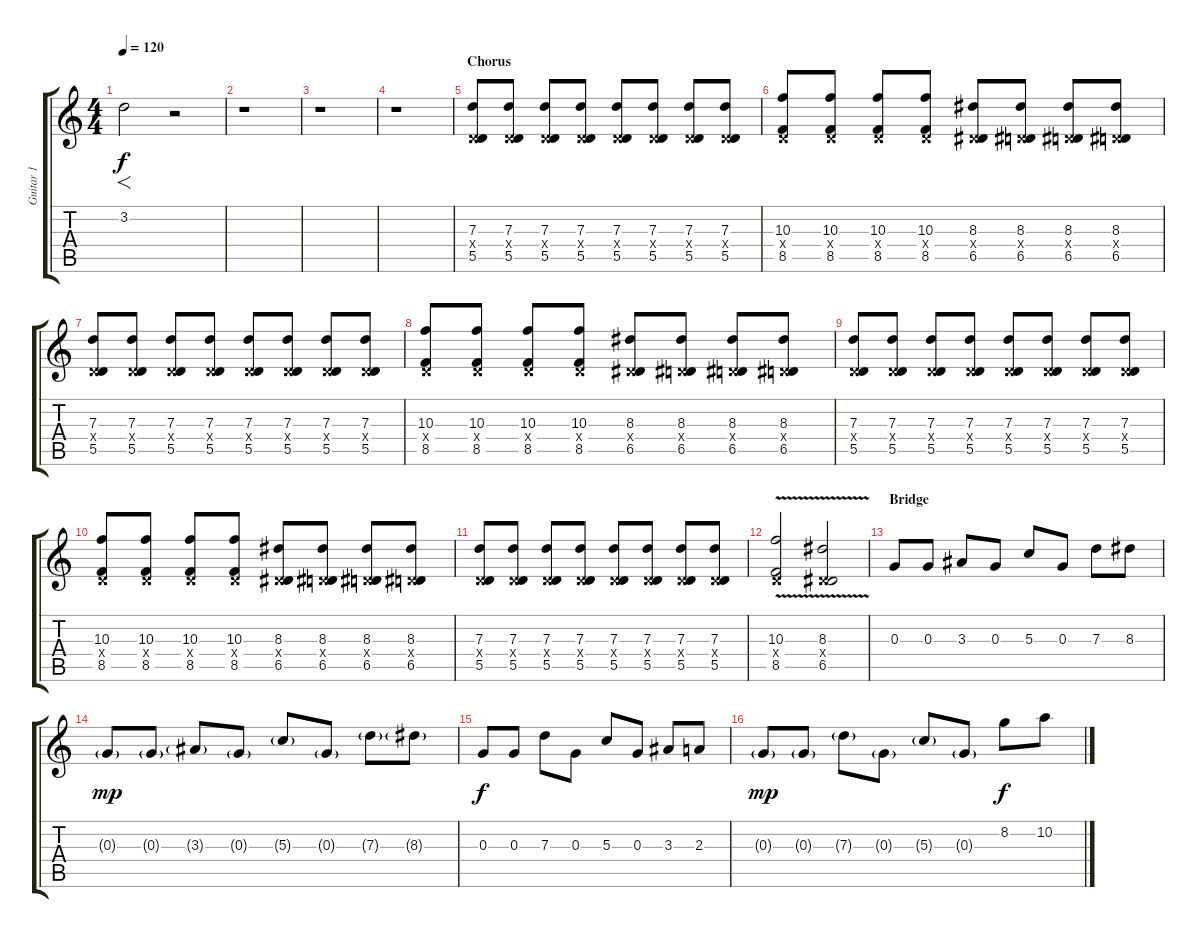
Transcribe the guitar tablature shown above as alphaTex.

\track ("Guitar 1" "Guitar 1") {instrument distortionguitar}
\staff {score tabs}
\tuning (E4 B3 G3 D3 A2 E2) {hide}
\ts (4 4)
\tempo 120
\clef g2
\ks c
3.2.2{f dy f} r.2 |
r.1 |
r.1 |
r.1 |
\section ("" "Chorus")
(7.3 0.4{x} 5.5).8 (7.3 0.4{x} 5.5).8 (7.3 0.4{x} 5.5).8 (7.3 0.4{x} 5.5).8 (7.3 0.4{x} 5.5).8 (7.3 0.4{x} 5.5).8 (7.3 0.4{x} 5.5).8 (7.3 0.4{x} 5.5).8 |
(10.3 0.4{x} 8.5).8 (10.3 0.4{x} 8.5).8 (10.3 0.4{x} 8.5).8 (10.3 0.4{x} 8.5).8 (8.3 0.4{x} 6.5).8 (8.3 0.4{x} 6.5).8 (8.3 0.4{x} 6.5).8 (8.3 0.4{x} 6.5).8 |
(7.3 0.4{x} 5.5).8 (7.3 0.4{x} 5.5).8 (7.3 0.4{x} 5.5).8 (7.3 0.4{x} 5.5).8 (7.3 0.4{x} 5.5).8 (7.3 0.4{x} 5.5).8 (7.3 0.4{x} 5.5).8 (7.3 0.4{x} 5.5).8 |
(10.3 0.4{x} 8.5).8 (10.3 0.4{x} 8.5).8 (10.3 0.4{x} 8.5).8 (10.3 0.4{x} 8.5).8 (8.3 0.4{x} 6.5).8 (8.3 0.4{x} 6.5).8 (8.3 0.4{x} 6.5).8 (8.3 0.4{x} 6.5).8 |
(7.3 0.4{x} 5.5).8 (7.3 0.4{x} 5.5).8 (7.3 0.4{x} 5.5).8 (7.3 0.4{x} 5.5).8 (7.3 0.4{x} 5.5).8 (7.3 0.4{x} 5.5).8 (7.3 0.4{x} 5.5).8 (7.3 0.4{x} 5.5).8 |
(10.3 0.4{x} 8.5).8 (10.3 0.4{x} 8.5).8 (10.3 0.4{x} 8.5).8 (10.3 0.4{x} 8.5).8 (8.3 0.4{x} 6.5).8 (8.3 0.4{x} 6.5).8 (8.3 0.4{x} 6.5).8 (8.3 0.4{x} 6.5).8 |
(7.3 0.4{x} 5.5).8 (7.3 0.4{x} 5.5).8 (7.3 0.4{x} 5.5).8 (7.3 0.4{x} 5.5).8 (7.3 0.4{x} 5.5).8 (7.3 0.4{x} 5.5).8 (7.3 0.4{x} 5.5).8 (7.3 0.4{x} 5.5).8 |
(10.3 0.4{x} 8.5{v}).2 (8.3 0.4{x} 6.5{v}).2 |
\section ("" "Bridge")
0.3.8 0.3.8 3.3.8 0.3.8 5.3.8 0.3.8 7.3.8 8.3.8 |
0.3{g}.8{dy mp} 0.3{g}.8 3.3{g}.8 0.3{g}.8 5.3{g}.8 0.3{g}.8 7.3{g}.8 8.3{g}.8 |
0.3.8{dy f} 0.3.8 7.3.8 0.3.8 5.3.8 0.3.8 3.3.8 2.3.8 |
0.3{g}.8{dy mp} 0.3{g}.8 7.3{g}.8 0.3{g}.8 5.3{g}.8 0.3{g}.8 8.2.8{dy f} 10.2.8
